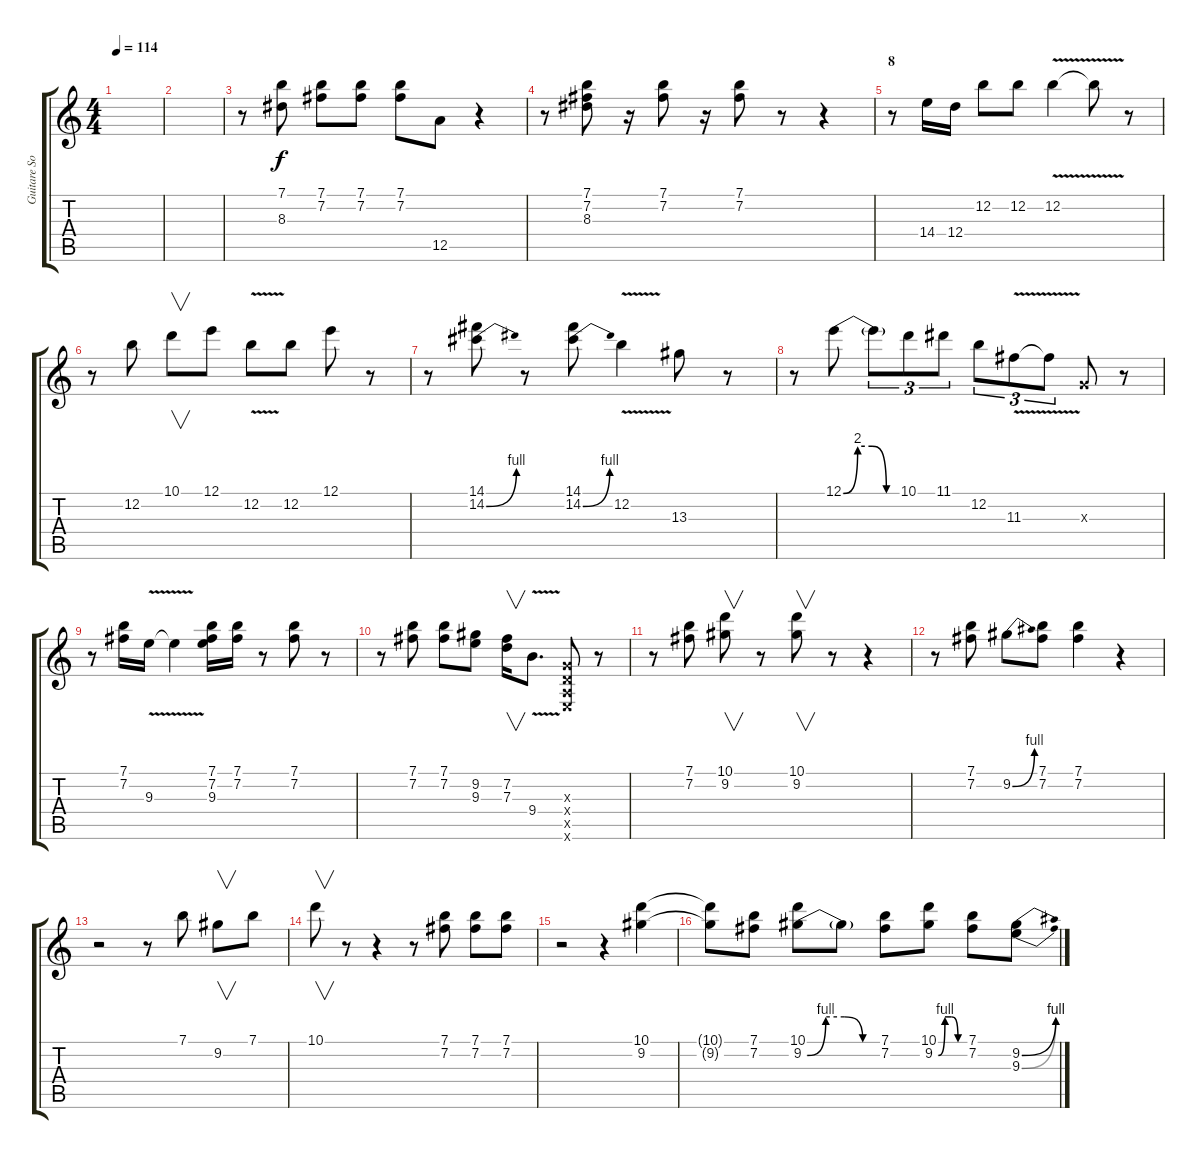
\track ("Guitare Solo" "Guitare So") {instrument distortionguitar}
\staff {score tabs}
\tuning (E4 B3 G3 D3 A2 E2) {hide}
\ts (4 4)
\tempo 114
\clef g2
\ks c
|
|
r.8 (7.1 8.3).8 (7.1 7.2).8 (7.1 7.2).8 (7.1 7.2).8 12.5.8 r.4 |
r.8 (7.1 7.2 8.3).8 r.16 (7.1 7.2).8 r.16 (7.1 7.2).8 r.8 r.4 |
\section ("" "8")
r.8 14.4.16 12.4.16 12.2.8 12.2.8 12.2{v}.4 12.2{t}.8 r.8 |
r.8 12.2.8 10.1.8{v} 12.1.8 12.2{v}.8 12.2.8 12.1.8 r.8 |
r.8 (14.1 14.2{be (bend 0 0 60 4)}).8 r.8 (14.1 14.2{be (bend 0 0 60 4)}).8 12.2{v}.4 13.3.8 r.8 |
r.8 12.1{be (custom 0 0 15 8 30 8 45 0 60 0)}.8 12.1{t}.8{tu (3 2)} 10.1.8{tu (3 2)} 11.1.8{tu (3 2)} 12.2.8{tu (3 2)} 11.3{v}.8{tu (3 2)} 11.3{t}.8{tu (3 2)} 0.3{x}.8 r.8 |
r.8 (7.1 7.2).16 9.3{v}.16 9.3{v t}.4 (7.1 7.2 9.3).16 (7.1 7.2).16 r.8 (7.1 7.2).8 r.8 |
r.8 (7.1 7.2).8 (7.1 7.2).8 (9.2 9.3).8 (7.2 7.3).16{v} 9.4{v}.8{d} (0.3{x} 0.4{x} 0.5{x} 0.6{x}).8 r.8 |
r.8 (7.1 7.2).8 (10.1 9.2).8{v} r.8 (10.1 9.2).8{v} r.8 r.4 |
r.8 (7.1 7.2).8 9.2{be (bend 0 0 60 4)}.8 (7.1 7.2).8 (7.1 7.2).4 r.4 |
r.2 r.8 7.1.8 9.2.8{v} 7.1.8 |
10.1.8{v} r.8 r.4 r.8 (7.1 7.2).8 (7.1 7.2).8 (7.1 7.2).8 |
r.2 r.4 (10.1 9.2).4 |
(10.1{t} 9.2{t}).8 (7.1 7.2).8 (10.1 9.2{be (custom 0 0 15 4 30 4 45 0 60 0)}).8 9.2{t}.8 (7.1 7.2).8 (10.1 9.2{be (custom 0 0 15 4 30 4 45 0 60 0)}).8 (7.1 7.2).8 (9.2{be (bend 0 0 60 4)} 9.3{be (bend 0 0 60 4)}).8
